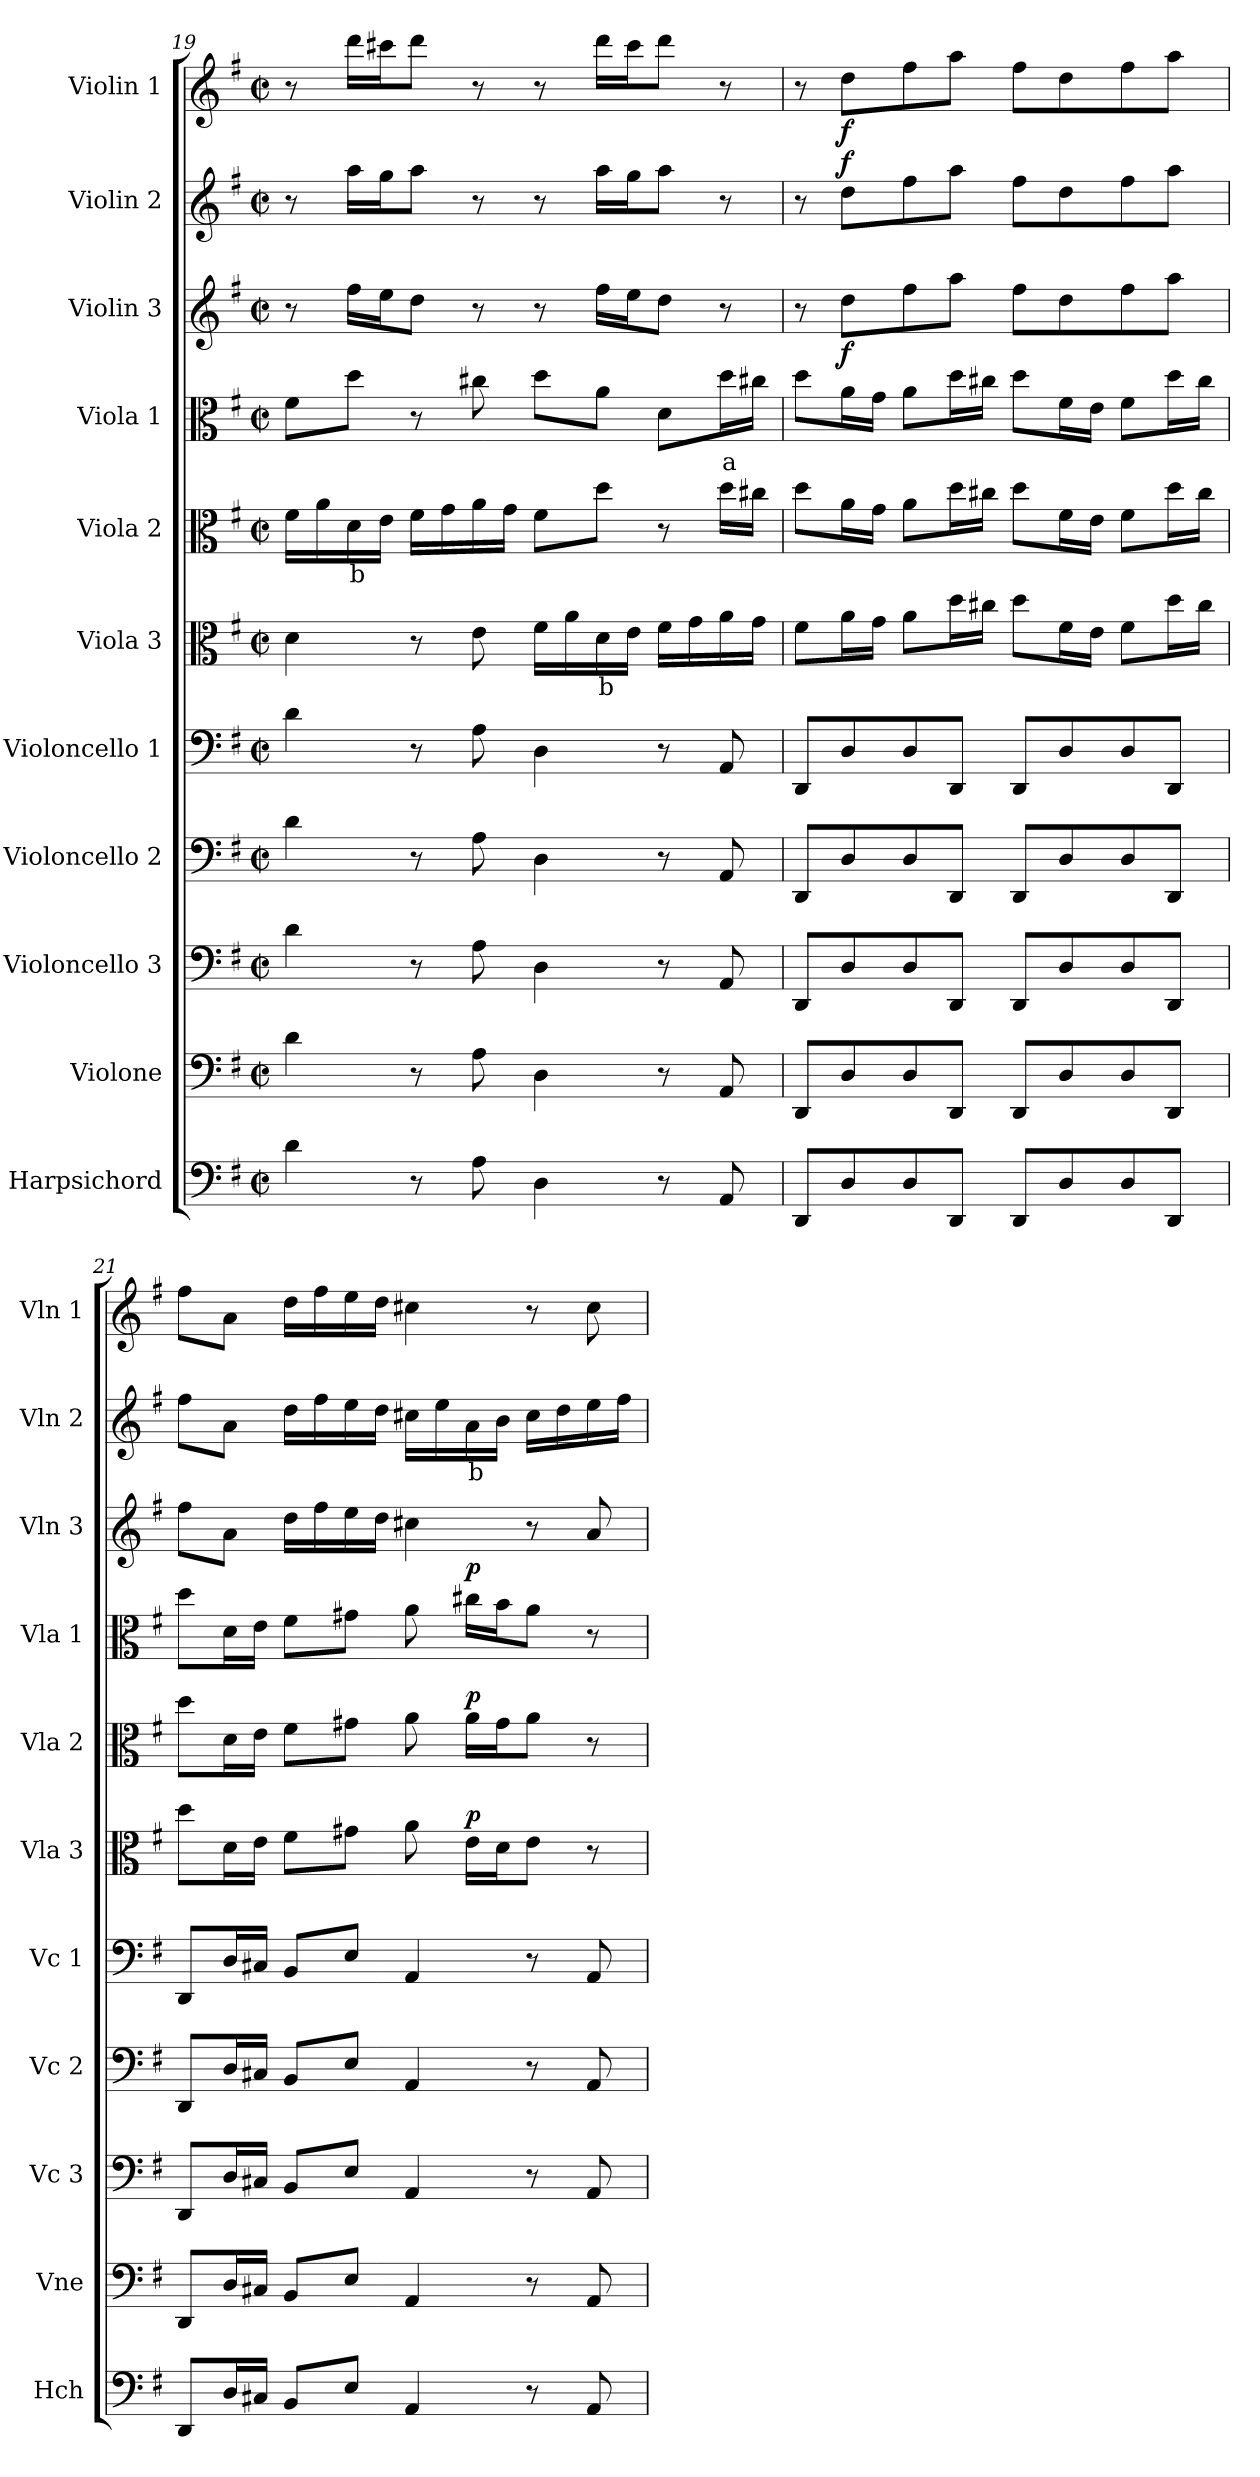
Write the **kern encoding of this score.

**kern	**kern	**kern	**kern	**kern	**kern	**text	**dynam	**kern	**text	**dynam	**kern	**text	**dynam	**kern	**dynam	**kern	**text	**dynam	**kern	**dynam
*part11	*part10	*part9	*part8	*part7	*part6	*part6	*part6	*part5	*part5	*part5	*part4	*part4	*part4	*part3	*part3	*part2	*part2	*part2	*part1	*part1
*staff11	*staff10	*staff9	*staff8	*staff7	*staff6	*staff6	*staff6	*staff5	*staff5	*staff5	*staff4	*staff4	*staff4	*staff3	*staff3	*staff2	*staff2	*staff2	*staff1	*staff1
*I"Harpsichord	*I"Violone	*I"Violoncello 3	*I"Violoncello 2	*I"Violoncello 1	*I"Viola 3	*	*	*I"Viola 2	*	*	*I"Viola 1	*	*	*I"Violin 3	*	*I"Violin 2	*	*	*I"Violin 1	*
*I'Hch	*I'Vne	*I'Vc 3	*I'Vc 2	*I'Vc 1	*I'Vla 3	*	*	*I'Vla 2	*	*	*I'Vla 1	*	*	*I'Vln 3	*	*I'Vln 2	*	*	*I'Vln 1	*
*clefF4	*clefF4	*clefF4	*clefF4	*clefF4	*clefC3	*	*	*clefC3	*	*	*clefC3	*	*	*clefG2	*	*clefG2	*	*	*clefG2	*
*	*ITrd7c12	*	*	*	*	*	*	*	*	*	*	*	*	*	*	*	*	*	*	*
*k[f#]	*k[f#]	*k[f#]	*k[f#]	*k[f#]	*k[f#]	*	*	*k[f#]	*	*	*k[f#]	*	*	*k[f#]	*	*k[f#]	*	*	*k[f#]	*
*M4/4	*M4/4	*M4/4	*M4/4	*M4/4	*M4/4	*	*	*M4/4	*	*	*M4/4	*	*	*M4/4	*	*M4/4	*	*	*M4/4	*
*met(c|)	*met(c|)	*met(c|)	*met(c|)	*met(c|)	*met(c|)	*	*	*met(c|)	*	*	*met(c|)	*	*	*met(c|)	*	*met(c|)	*	*	*met(c|)	*
=19	=19	=19	=19	=19	=19	=19	=19	=19	=19	=19	=19	=19	=19	=19	=19	=19	=19	=19	=19	=19
4d\	4D\	4d\	4d\	4d\	4d\	.	.	16f#\LL	.	.	8f#\L	.	.	8r	.	8r	.	.	8r	.
.	.	.	.	.	.	.	.	16a\	.	.	.	.	.	.	.	.	.	.	.	.
!	!	!	!	!	!	!	!	!	!LO:LY:b:color=#FF0000	!	!	!	!	!	!	!	!	!	!	!
.	.	.	.	.	.	.	.	16d\	b	.	8dd\J	.	.	16ff#\LL	.	16aa\LL	.	.	16ddd\LL	.
.	.	.	.	.	.	.	.	16e\JJ	.	.	.	.	.	16ee\J	.	16gg\J	.	.	16ccc#X\J	.
8r	8r	8r	8r	8r	8r	.	.	16f#\LL	.	.	8r	.	.	8dd\J	.	8aa\J	.	.	8ddd\J	.
.	.	.	.	.	.	.	.	16g\	.	.	.	.	.	.	.	.	.	.	.	.
8A\	8AA\	8A\	8A\	8A\	8e\	.	.	16a\	.	.	8cc#X\	.	.	8r	.	8r	.	.	8r	.
.	.	.	.	.	.	.	.	16g\JJ	.	.	.	.	.	.	.	.	.	.	.	.
4D\	4DD\	4D\	4D\	4D\	16f#\LL	.	.	8f#\L	.	.	8dd\L	.	.	8r	.	8r	.	.	8r	.
.	.	.	.	.	16a\	.	.	.	.	.	.	.	.	.	.	.	.	.	.	.
!	!	!	!	!	!	!LO:LY:b:color=#FF0000	!	!	!	!	!	!	!	!	!	!	!	!	!	!
.	.	.	.	.	16d\	b	.	8dd\J	.	.	8a\J	.	.	16ff#\LL	.	16aa\LL	.	.	16ddd\LL	.
.	.	.	.	.	16e\JJ	.	.	.	.	.	.	.	.	16ee\J	.	16gg\J	.	.	16ccc#\J	.
8r	8r	8r	8r	8r	16f#\LL	.	.	8r	.	.	8d\L	.	.	8dd\J	.	8aa\J	.	.	8ddd\J	.
.	.	.	.	.	16g\	.	.	.	.	.	.	.	.	.	.	.	.	.	.	.
!	!	!	!	!	!	!	!	!	!	!	!	!LO:LY:b:color=#FF0000	!	!	!	!	!	!	!	!
8AA/	8AAA/	8AA/	8AA/	8AA/	16a\	.	.	16dd\LL	.	.	16dd\L	a	.	8r	.	8r	.	.	8r	.
.	.	.	.	.	16g\JJ	.	.	16cc#X\JJ	.	.	16cc#X\JJ	.	.	.	.	.	.	.	.	.
!!LO:PB:g=z
=20	=20	=20	=20	=20	=20	=20	=20	=20	=20	=20	=20	=20	=20	=20	=20	=20	=20	=20	=20	=20
8DD/L	8DDD/L	8DD/L	8DD/L	8DD/L	8f#\L	.	.	8dd\L	.	.	8dd\L	.	.	8r	.	8r	.	.	8r	.
!	!	!	!	!	!	!	!	!	!	!	!	!	!	!	!LO:DY:b	!	!	!LO:DY:b	!	!LO:DY:b
8D/	8DD/	8D/	8D/	8D/	16a\L	.	.	16a\L	.	.	16a\L	.	.	8dd\L	f	8dd\L	.	f	8dd\L	f
.	.	.	.	.	16g\JJ	.	.	16g\JJ	.	.	16g\JJ	.	.	.	.	.	.	.	.	.
8D/	8DD/	8D/	8D/	8D/	8a\L	.	.	8a\L	.	.	8a\L	.	.	8ff#\	.	8ff#\	.	.	8ff#\	.
8DD/J	8DDD/J	8DD/J	8DD/J	8DD/J	16dd\L	.	.	16dd\L	.	.	16dd\L	.	.	8aa\J	.	8aa\J	.	.	8aa\J	.
.	.	.	.	.	16cc#X\JJ	.	.	16cc#X\JJ	.	.	16cc#X\JJ	.	.	.	.	.	.	.	.	.
8DD/L	8DDD/L	8DD/L	8DD/L	8DD/L	8dd\L	.	.	8dd\L	.	.	8dd\L	.	.	8ff#\L	.	8ff#\L	.	.	8ff#\L	.
8D/	8DD/	8D/	8D/	8D/	16f#\L	.	.	16f#\L	.	.	16f#\L	.	.	8dd\	.	8dd\	.	.	8dd\	.
.	.	.	.	.	16e\JJ	.	.	16e\JJ	.	.	16e\JJ	.	.	.	.	.	.	.	.	.
8D/	8DD/	8D/	8D/	8D/	8f#\L	.	.	8f#\L	.	.	8f#\L	.	.	8ff#\	.	8ff#\	.	.	8ff#\	.
8DD/J	8DDD/J	8DD/J	8DD/J	8DD/J	16dd\L	.	.	16dd\L	.	.	16dd\L	.	.	8aa\J	.	8aa\J	.	.	8aa\J	.
.	.	.	.	.	16cc#\JJ	.	.	16cc#\JJ	.	.	16cc#\JJ	.	.	.	.	.	.	.	.	.
=21	=21	=21	=21	=21	=21	=21	=21	=21	=21	=21	=21	=21	=21	=21	=21	=21	=21	=21	=21	=21
8DD/L	8DDD/L	8DD/L	8DD/L	8DD/L	8dd\L	.	.	8dd\L	.	.	8dd\L	.	.	8ff#\L	.	8ff#\L	.	.	8ff#\L	.
16D/L	16DD/L	16D/L	16D/L	16D/L	16d\L	.	.	16d\L	.	.	16d\L	.	.	8a\J	.	8a\J	.	.	8a\J	.
16C#X/JJ	16CC#X/JJ	16C#X/JJ	16C#X/JJ	16C#X/JJ	16e\JJ	.	.	16e\JJ	.	.	16e\JJ	.	.	.	.	.	.	.	.	.
8BB/L	8BBB/L	8BB/L	8BB/L	8BB/L	8f#\L	.	.	8f#\L	.	.	8f#\L	.	.	16dd\LL	.	16dd\LL	.	.	16dd\LL	.
.	.	.	.	.	.	.	.	.	.	.	.	.	.	16ff#\	.	16ff#\	.	.	16ff#\	.
8E/J	8EE/J	8E/J	8E/J	8E/J	8g#X\J	.	.	8g#X\J	.	.	8g#X\J	.	.	16ee\	.	16ee\	.	.	16ee\	.
.	.	.	.	.	.	.	.	.	.	.	.	.	.	16dd\JJ	.	16dd\JJ	.	.	16dd\JJ	.
4AA/	4AAA/	4AA/	4AA/	4AA/	8a\	.	.	8a\	.	.	8a\	.	.	4cc#X\	.	16cc#X\LL	.	.	4cc#X\	.
.	.	.	.	.	.	.	.	.	.	.	.	.	.	.	.	16ee\	.	.	.	.
!	!	!	!	!	!	!	!LO:DY:b	!	!	!LO:DY:b	!	!	!LO:DY:b	!	!	!	!LO:LY:b:color=#FF0000	!	!	!
.	.	.	.	.	16e\LL	.	p	16a\LL	.	p	16cc#X\LL	.	p	.	.	16a\	b	.	.	.
.	.	.	.	.	16d\J	.	.	16g#\J	.	.	16b\J	.	.	.	.	16b\JJ	.	.	.	.
8r	8r	8r	8r	8r	8e\J	.	.	8a\J	.	.	8a\J	.	.	8r	.	16cc#\LL	.	.	8r	.
.	.	.	.	.	.	.	.	.	.	.	.	.	.	.	.	16dd\	.	.	.	.
8AA/	8AAA/	8AA/	8AA/	8AA/	8r	.	.	8r	.	.	8r	.	.	8a/	.	16ee\	.	.	8cc#\	.
.	.	.	.	.	.	.	.	.	.	.	.	.	.	.	.	16ff#\JJ	.	.	.	.
=	=	=	=	=	=	=	=	=	=	=	=	=	=	=	=	=	=	=	=	=
*-	*-	*-	*-	*-	*-	*-	*-	*-	*-	*-	*-	*-	*-	*-	*-	*-	*-	*-	*-	*-
